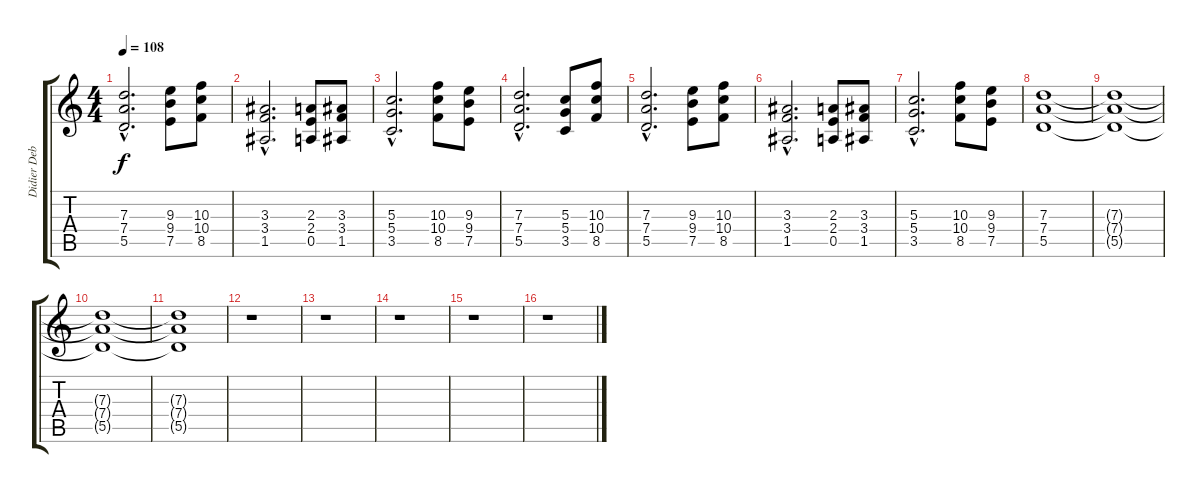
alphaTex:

\track ("Didier Deboffe" "Didier Deb") {instrument overdrivenguitar}
\staff {score tabs}
\tuning (E4 B3 G3 D3 A2 E2) {hide}
\ts (4 4)
\tempo 108
\clef g2
\ks c
(7.3{hac} 7.4{hac} 5.5{hac}).2{d dy f} (9.3 9.4 7.5).8 (10.3 10.4 8.5).8 |
(3.3{hac} 3.4{hac} 1.5{hac}).2{d} (2.3 2.4 0.5).8 (3.3 3.4 1.5).8 |
(5.3{hac} 5.4{hac} 3.5{hac}).2{d} (10.3 10.4 8.5).8 (9.3 9.4 7.5).8 |
(7.3{hac} 7.4{hac} 5.5{hac}).2{d} (5.3 5.4 3.5).8 (10.3 10.4 8.5).8 |
(7.3{hac} 7.4{hac} 5.5{hac}).2{d} (9.3 9.4 7.5).8 (10.3 10.4 8.5).8 |
(3.3{hac} 3.4{hac} 1.5{hac}).2{d} (2.3 2.4 0.5).8 (3.3 3.4 1.5).8 |
(5.3{hac} 5.4{hac} 3.5{hac}).2{d} (10.3 10.4 8.5).8 (9.3 9.4 7.5).8 |
(7.3 7.4 5.5).1 |
(7.3{t} 7.4{t} 5.5{t}).1 |
(7.3{t} 7.4{t} 5.5{t}).1 |
(7.3{t} 7.4{t} 5.5{t}).1 |
r.1 |
r.1 |
r.1 |
r.1 |
r.1
